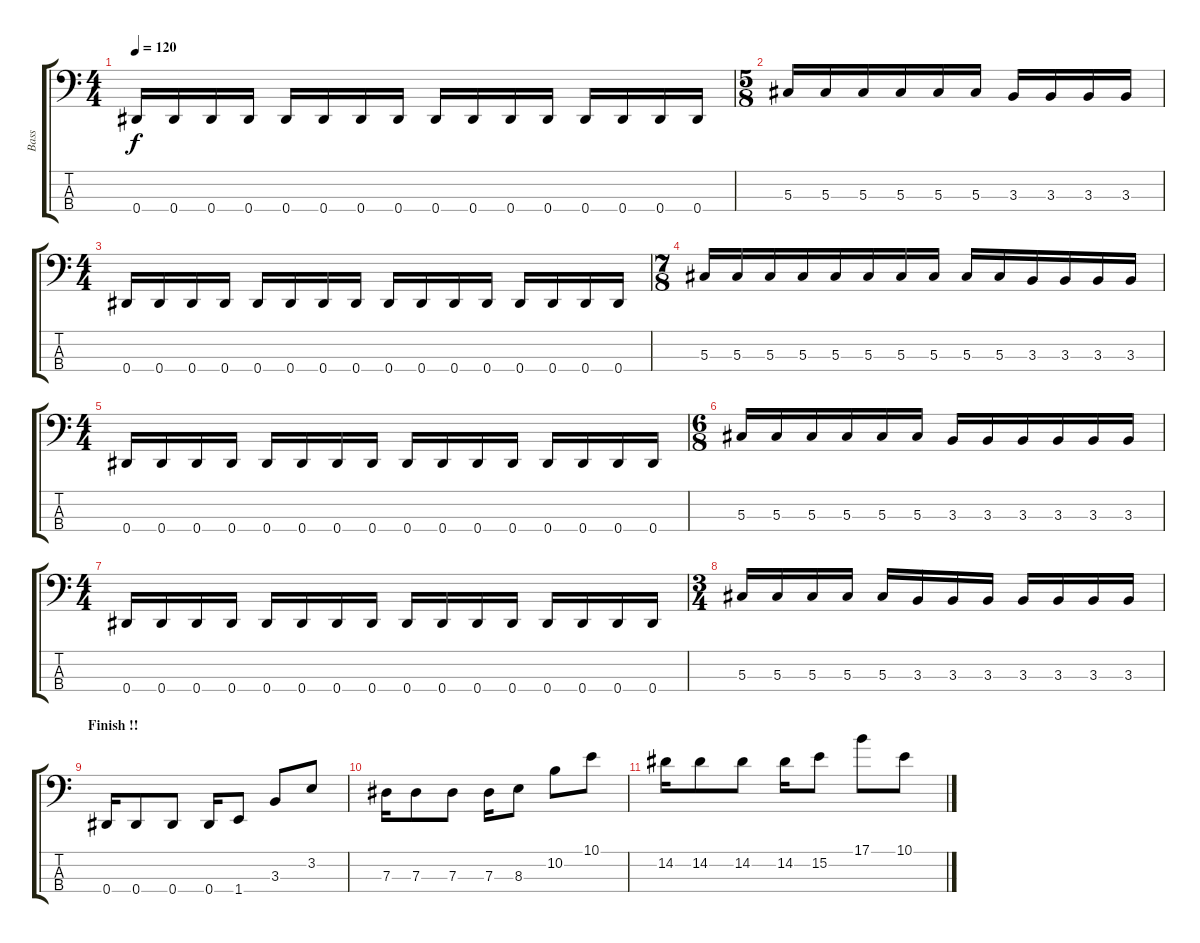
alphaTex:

\track ("Bass" "Bass") {instrument electricbassfinger}
\staff {score tabs}
\tuning (Gb2 Db2 Ab1 Eb1) {hide}
\ts (4 4)
\tempo 120
\clef f4
\ks c
0.4.16{dy f} 0.4.16 0.4.16 0.4.16 0.4.16 0.4.16 0.4.16 0.4.16 0.4.16 0.4.16 0.4.16 0.4.16 0.4.16 0.4.16 0.4.16 0.4.16 |
\ts (5 8)
5.3.16 5.3.16 5.3.16 5.3.16 5.3.16 5.3.16 3.3.16 3.3.16 3.3.16 3.3.16 |
\ts (4 4)
0.4.16 0.4.16 0.4.16 0.4.16 0.4.16 0.4.16 0.4.16 0.4.16 0.4.16 0.4.16 0.4.16 0.4.16 0.4.16 0.4.16 0.4.16 0.4.16 |
\ts (7 8)
5.3.16 5.3.16 5.3.16 5.3.16 5.3.16 5.3.16 5.3.16 5.3.16 5.3.16 5.3.16 3.3.16 3.3.16 3.3.16 3.3.16 |
\ts (4 4)
0.4.16 0.4.16 0.4.16 0.4.16 0.4.16 0.4.16 0.4.16 0.4.16 0.4.16 0.4.16 0.4.16 0.4.16 0.4.16 0.4.16 0.4.16 0.4.16 |
\ts (6 8)
5.3.16 5.3.16 5.3.16 5.3.16 5.3.16 5.3.16 3.3.16 3.3.16 3.3.16 3.3.16 3.3.16 3.3.16 |
\ts (4 4)
0.4.16 0.4.16 0.4.16 0.4.16 0.4.16 0.4.16 0.4.16 0.4.16 0.4.16 0.4.16 0.4.16 0.4.16 0.4.16 0.4.16 0.4.16 0.4.16 |
\ts (3 4)
5.3.16 5.3.16 5.3.16 5.3.16 5.3.16 3.3.16 3.3.16 3.3.16 3.3.16 3.3.16 3.3.16 3.3.16 |
\section ("" "Finish !!")
0.4.16 0.4.8 0.4.8 0.4.16 1.4.8 3.3.8 3.2.8 |
7.3.16 7.3.8 7.3.8 7.3.16 8.3.8 10.2.8 10.1.8 |
14.2.16 14.2.8 14.2.8 14.2.16 15.2.8 17.1.8 10.1.8
